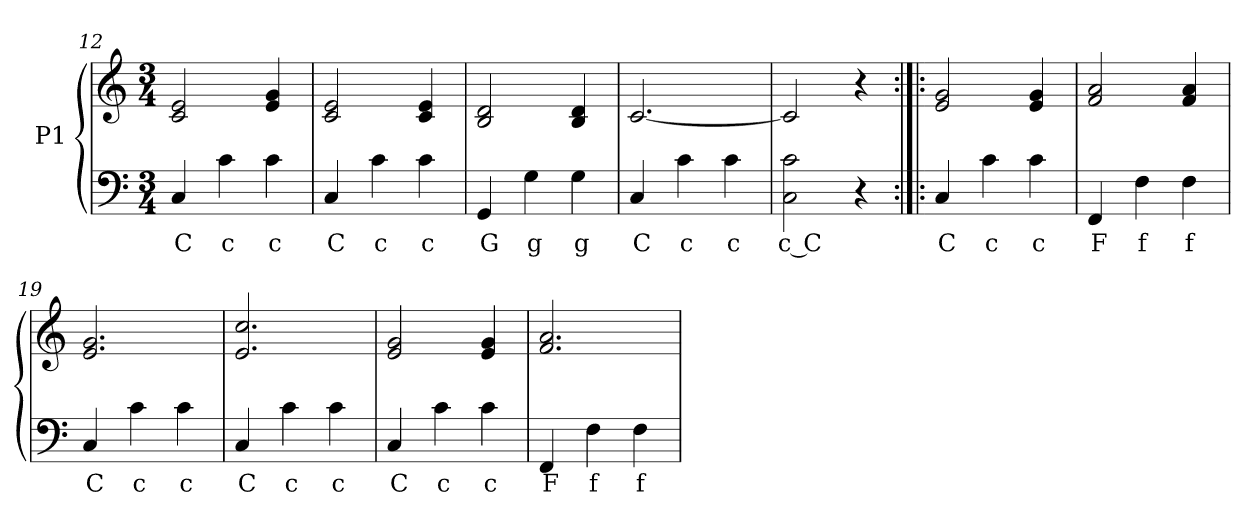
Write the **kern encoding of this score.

**kern	**text	**kern
*part1	*part1	*part1
*staff2	*staff2	*staff1
*I"P1	*	*
*clefF4	*	*clefG2
*k[]	*	*k[]
*C:	*	*C:
*M3/4	*	*M3/4
=12	=12	=12
!	!LO:LY:b:color=#000000	!
4Ci/	C	2ci/ 2ei
!	!LO:LY:b:color=#000000	!
4ci\	c	.
!	!LO:LY:b:color=#000000	!
4ci\	c	4ei/ 4gi
=13	=13	=13
!	!LO:LY:b:color=#000000	!
4Ci/	C	2ci/ 2ei
!	!LO:LY:b:color=#000000	!
4ci\	c	.
!	!LO:LY:b:color=#000000	!
4ci\	c	4ci/ 4ei
=14	=14	=14
!	!LO:LY:b:color=#000000	!
4GGi/	G	2Bi/ 2di
!	!LO:LY:b:color=#000000	!
4Gi\	g	.
!	!LO:LY:b:color=#000000	!
4Gi\	g	4Bi/ 4di
=15	=15	=15
!	!LO:LY:b:color=#000000	!
4Ci/	C	[<2.ci/
!	!LO:LY:b:color=#000000	!
4ci\	c	.
!	!LO:LY:b:color=#000000	!
4ci\	c	.
!!LO:LB:g=z
=16	=16	=16
!	!LO:LY:b:color=#000000	!
2Ci\ 2ci	c C	2ci/]
4r	.	4r
=17:|!|:	=17:|!|:	=17:|!|:
!	!LO:LY:b:color=#000000	!
4Ci/	C	2ei/ 2gi
!	!LO:LY:b:color=#000000	!
4ci\	c	.
!	!LO:LY:b:color=#000000	!
4ci\	c	4ei/ 4gi
=18	=18	=18
!	!LO:LY:b:color=#000000	!
4FFi/	F	2fi/ 2ai
!	!LO:LY:b:color=#000000	!
4Fi\	f	.
!	!LO:LY:b:color=#000000	!
4Fi\	f	4fi/ 4ai
=19	=19	=19
!	!LO:LY:b:color=#000000	!
4Ci/	C	2.ei/ 2.gi
!	!LO:LY:b:color=#000000	!
4ci\	c	.
!	!LO:LY:b:color=#000000	!
4ci\	c	.
=20	=20	=20
!	!LO:LY:b:color=#000000	!
4Ci/	C	2.ei/ 2.cci
!	!LO:LY:b:color=#000000	!
4ci\	c	.
!	!LO:LY:b:color=#000000	!
4ci\	c	.
=21	=21	=21
!	!LO:LY:b:color=#000000	!
4Ci/	C	2ei/ 2gi
!	!LO:LY:b:color=#000000	!
4ci\	c	.
!	!LO:LY:b:color=#000000	!
4ci\	c	4ei/ 4gi
=22	=22	=22
!	!LO:LY:b:color=#000000	!
4FFi/	F	2.fi/ 2.ai
!	!LO:LY:b:color=#000000	!
4Fi\	f	.
!	!LO:LY:b:color=#000000	!
4Fi\	f	.
=	=	=
*-	*-	*-
